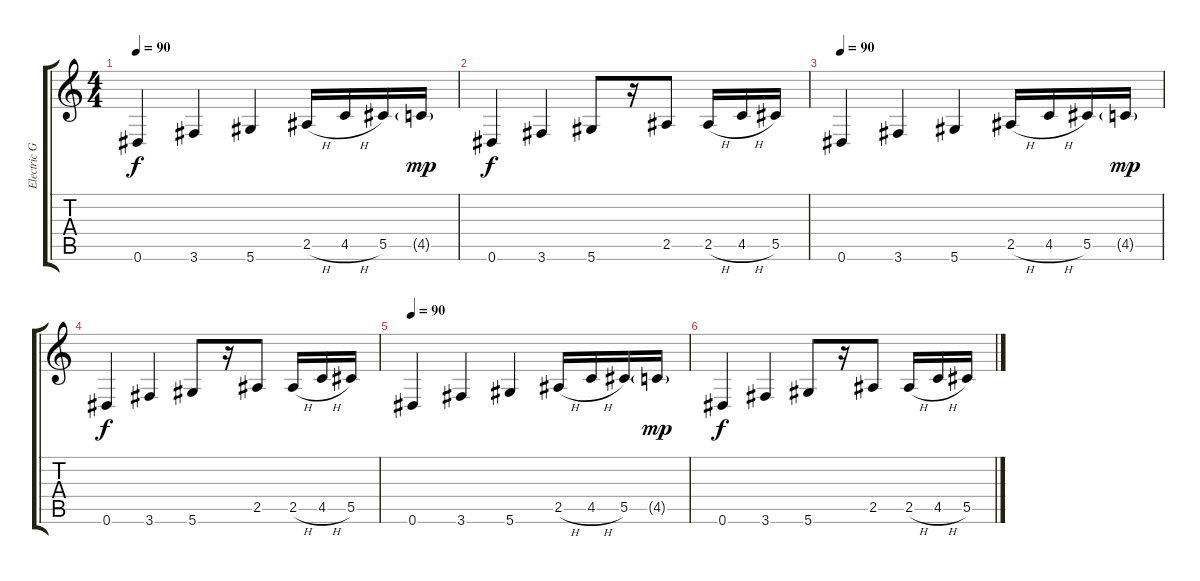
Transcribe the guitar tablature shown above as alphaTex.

\track ("Electric Guitar" "Electric G") {instrument distortionguitar}
\staff {score tabs}
\tuning (Eb4 Bb3 Gb3 Db3 Ab2 Eb2) {hide}
\ts (4 4)
\tempo 90
\clef g2
\ks c
0.6.4{dy f} 3.6.4 5.6.4 2.5{h}.16 4.5{h}.16 5.5.16 4.5{g}.16{dy mp} |
0.6.4{dy f} 3.6.4 5.6.8 r.16 2.5.8 2.5{h}.16 4.5{h}.16 5.5.16 |
\tempo 90
0.6.4 3.6.4 5.6.4 2.5{h}.16 4.5{h}.16 5.5.16 4.5{g}.16{dy mp} |
0.6.4{dy f} 3.6.4 5.6.8 r.16 2.5.8 2.5{h}.16 4.5{h}.16 5.5.16 |
\tempo 90
0.6.4 3.6.4 5.6.4 2.5{h}.16 4.5{h}.16 5.5.16 4.5{g}.16{dy mp} |
0.6.4{dy f} 3.6.4 5.6.8 r.16 2.5.8 2.5{h}.16 4.5{h}.16 5.5.16
